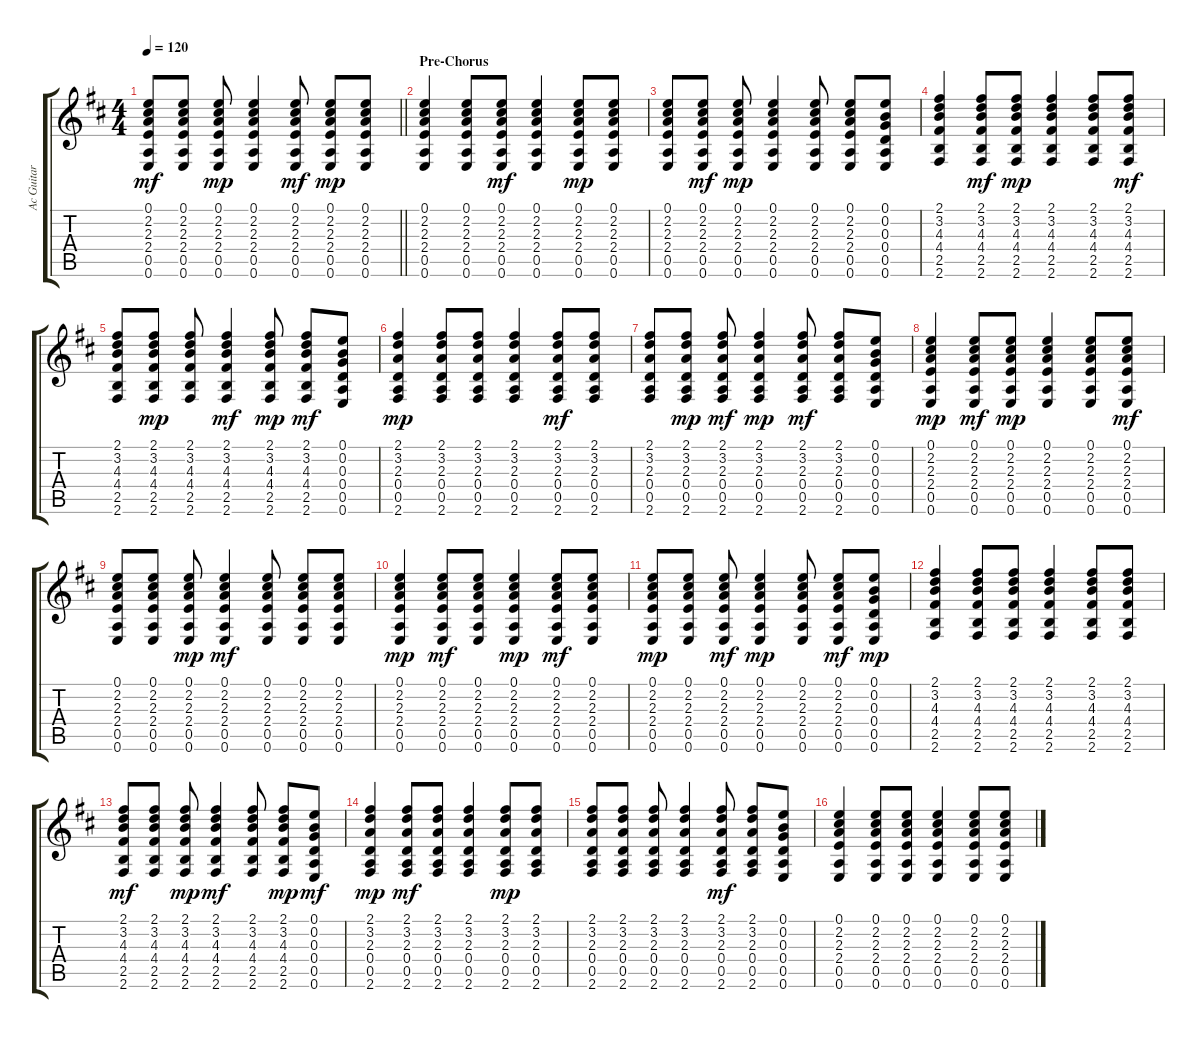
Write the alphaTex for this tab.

\track ("Ac Guitar" "Ac Guitar") {instrument acousticguitarsteel}
\staff {score tabs}
\tuning (E4 B3 G3 D3 A2 E2) {hide}
\ts (4 4)
\tempo 120
\clef g2
\barLineRight lightlight
\ks d
(0.1 2.2 2.3 2.4 0.5 0.6).8{dy mf} (0.1 2.2 2.3 2.4 0.5 0.6).8 (0.1 2.2 2.3 2.4 0.5 0.6).8{dy mp} (0.1 2.2 2.3 2.4 0.5 0.6).4 (0.1 2.2 2.3 2.4 0.5 0.6).8{dy mf} (0.1 2.2 2.3 2.4 0.5 0.6).8{dy mp} (0.1 2.2 2.3 2.4 0.5 0.6).8 |
\section ("" "Pre-Chorus")
(0.1 2.2 2.3 2.4 0.5 0.6).4 (0.1 2.2 2.3 2.4 0.5 0.6).8 (0.1 2.2 2.3 2.4 0.5 0.6).8{dy mf} (0.1 2.2 2.3 2.4 0.5 0.6).4 (0.1 2.2 2.3 2.4 0.5 0.6).8{dy mp} (0.1 2.2 2.3 2.4 0.5 0.6).8 |
(0.1 2.2 2.3 2.4 0.5 0.6).8 (0.1 2.2 2.3 2.4 0.5 0.6).8{dy mf} (0.1 2.2 2.3 2.4 0.5 0.6).8{dy mp} (0.1 2.2 2.3 2.4 0.5 0.6).4 (0.1 2.2 2.3 2.4 0.5 0.6).8 (0.1 2.2 2.3 2.4 0.5 0.6).8 (0.1 0.2 0.3 0.4 0.5 0.6).8 |
(2.1 3.2 4.3 4.4 2.5 2.6).4 (2.1 3.2 4.3 4.4 2.5 2.6).8{dy mf} (2.1 3.2 4.3 4.4 2.5 2.6).8{dy mp} (2.1 3.2 4.3 4.4 2.5 2.6).4 (2.1 3.2 4.3 4.4 2.5 2.6).8 (2.1 3.2 4.3 4.4 2.5 2.6).8{dy mf} |
(2.1 3.2 4.3 4.4 2.5 2.6).8 (2.1 3.2 4.3 4.4 2.5 2.6).8{dy mp} (2.1 3.2 4.3 4.4 2.5 2.6).8 (2.1 3.2 4.3 4.4 2.5 2.6).4{dy mf} (2.1 3.2 4.3 4.4 2.5 2.6).8{dy mp} (2.1 3.2 4.3 4.4 2.5 2.6).8{dy mf} (0.1 0.2 0.3 0.4 0.5 0.6).8 |
(2.1 3.2 2.3 0.4 0.5 2.6).4{dy mp} (2.1 3.2 2.3 0.4 0.5 2.6).8 (2.1 3.2 2.3 0.4 0.5 2.6).8 (2.1 3.2 2.3 0.4 0.5 2.6).4 (2.1 3.2 2.3 0.4 0.5 2.6).8{dy mf} (2.1 3.2 2.3 0.4 0.5 2.6).8 |
(2.1 3.2 2.3 0.4 0.5 2.6).8 (2.1 3.2 2.3 0.4 0.5 2.6).8{dy mp} (2.1 3.2 2.3 0.4 0.5 2.6).8{dy mf} (2.1 3.2 2.3 0.4 0.5 2.6).4{dy mp} (2.1 3.2 2.3 0.4 0.5 2.6).8{dy mf} (2.1 3.2 2.3 0.4 0.5 2.6).8 (0.1 0.2 0.3 0.4 0.5 0.6).8 |
(0.1 2.2 2.3 2.4 0.5 0.6).4{dy mp} (0.1 2.2 2.3 2.4 0.5 0.6).8{dy mf} (0.1 2.2 2.3 2.4 0.5 0.6).8{dy mp} (0.1 2.2 2.3 2.4 0.5 0.6).4 (0.1 2.2 2.3 2.4 0.5 0.6).8 (0.1 2.2 2.3 2.4 0.5 0.6).8{dy mf} |
(0.1 2.2 2.3 2.4 0.5 0.6).8 (0.1 2.2 2.3 2.4 0.5 0.6).8 (0.1 2.2 2.3 2.4 0.5 0.6).8{dy mp} (0.1 2.2 2.3 2.4 0.5 0.6).4{dy mf} (0.1 2.2 2.3 2.4 0.5 0.6).8 (0.1 2.2 2.3 2.4 0.5 0.6).8 (0.1 2.2 2.3 2.4 0.5 0.6).8 |
(0.1 2.2 2.3 2.4 0.5 0.6).4{dy mp} (0.1 2.2 2.3 2.4 0.5 0.6).8{dy mf} (0.1 2.2 2.3 2.4 0.5 0.6).8 (0.1 2.2 2.3 2.4 0.5 0.6).4{dy mp} (0.1 2.2 2.3 2.4 0.5 0.6).8{dy mf} (0.1 2.2 2.3 2.4 0.5 0.6).8 |
(0.1 2.2 2.3 2.4 0.5 0.6).8{dy mp} (0.1 2.2 2.3 2.4 0.5 0.6).8 (0.1 2.2 2.3 2.4 0.5 0.6).8{dy mf} (0.1 2.2 2.3 2.4 0.5 0.6).4{dy mp} (0.1 2.2 2.3 2.4 0.5 0.6).8 (0.1 2.2 2.3 2.4 0.5 0.6).8{dy mf} (0.1 0.2 0.3 0.4 0.5 0.6).8{dy mp} |
(2.1 3.2 4.3 4.4 2.5 2.6).4 (2.1 3.2 4.3 4.4 2.5 2.6).8 (2.1 3.2 4.3 4.4 2.5 2.6).8 (2.1 3.2 4.3 4.4 2.5 2.6).4 (2.1 3.2 4.3 4.4 2.5 2.6).8 (2.1 3.2 4.3 4.4 2.5 2.6).8 |
(2.1 3.2 4.3 4.4 2.5 2.6).8{dy mf} (2.1 3.2 4.3 4.4 2.5 2.6).8 (2.1 3.2 4.3 4.4 2.5 2.6).8{dy mp} (2.1 3.2 4.3 4.4 2.5 2.6).4{dy mf} (2.1 3.2 4.3 4.4 2.5 2.6).8 (2.1 3.2 4.3 4.4 2.5 2.6).8{dy mp} (0.1 0.2 0.3 0.4 0.5 0.6).8{dy mf} |
(2.1 3.2 2.3 0.4 0.5 2.6).4{dy mp} (2.1 3.2 2.3 0.4 0.5 2.6).8{dy mf} (2.1 3.2 2.3 0.4 0.5 2.6).8 (2.1 3.2 2.3 0.4 0.5 2.6).4 (2.1 3.2 2.3 0.4 0.5 2.6).8{dy mp} (2.1 3.2 2.3 0.4 0.5 2.6).8 |
(2.1 3.2 2.3 0.4 0.5 2.6).8 (2.1 3.2 2.3 0.4 0.5 2.6).8 (2.1 3.2 2.3 0.4 0.5 2.6).8 (2.1 3.2 2.3 0.4 0.5 2.6).4 (2.1 3.2 2.3 0.4 0.5 2.6).8{dy mf} (2.1 3.2 2.3 0.4 0.5 2.6).8 (0.1 0.2 0.3 0.4 0.5 0.6).8 |
(0.1 2.2 2.3 2.4 0.5 0.6).4 (0.1 2.2 2.3 2.4 0.5 0.6).8 (0.1 2.2 2.3 2.4 0.5 0.6).8 (0.1 2.2 2.3 2.4 0.5 0.6).4 (0.1 2.2 2.3 2.4 0.5 0.6).8 (0.1 2.2 2.3 2.4 0.5 0.6).8
